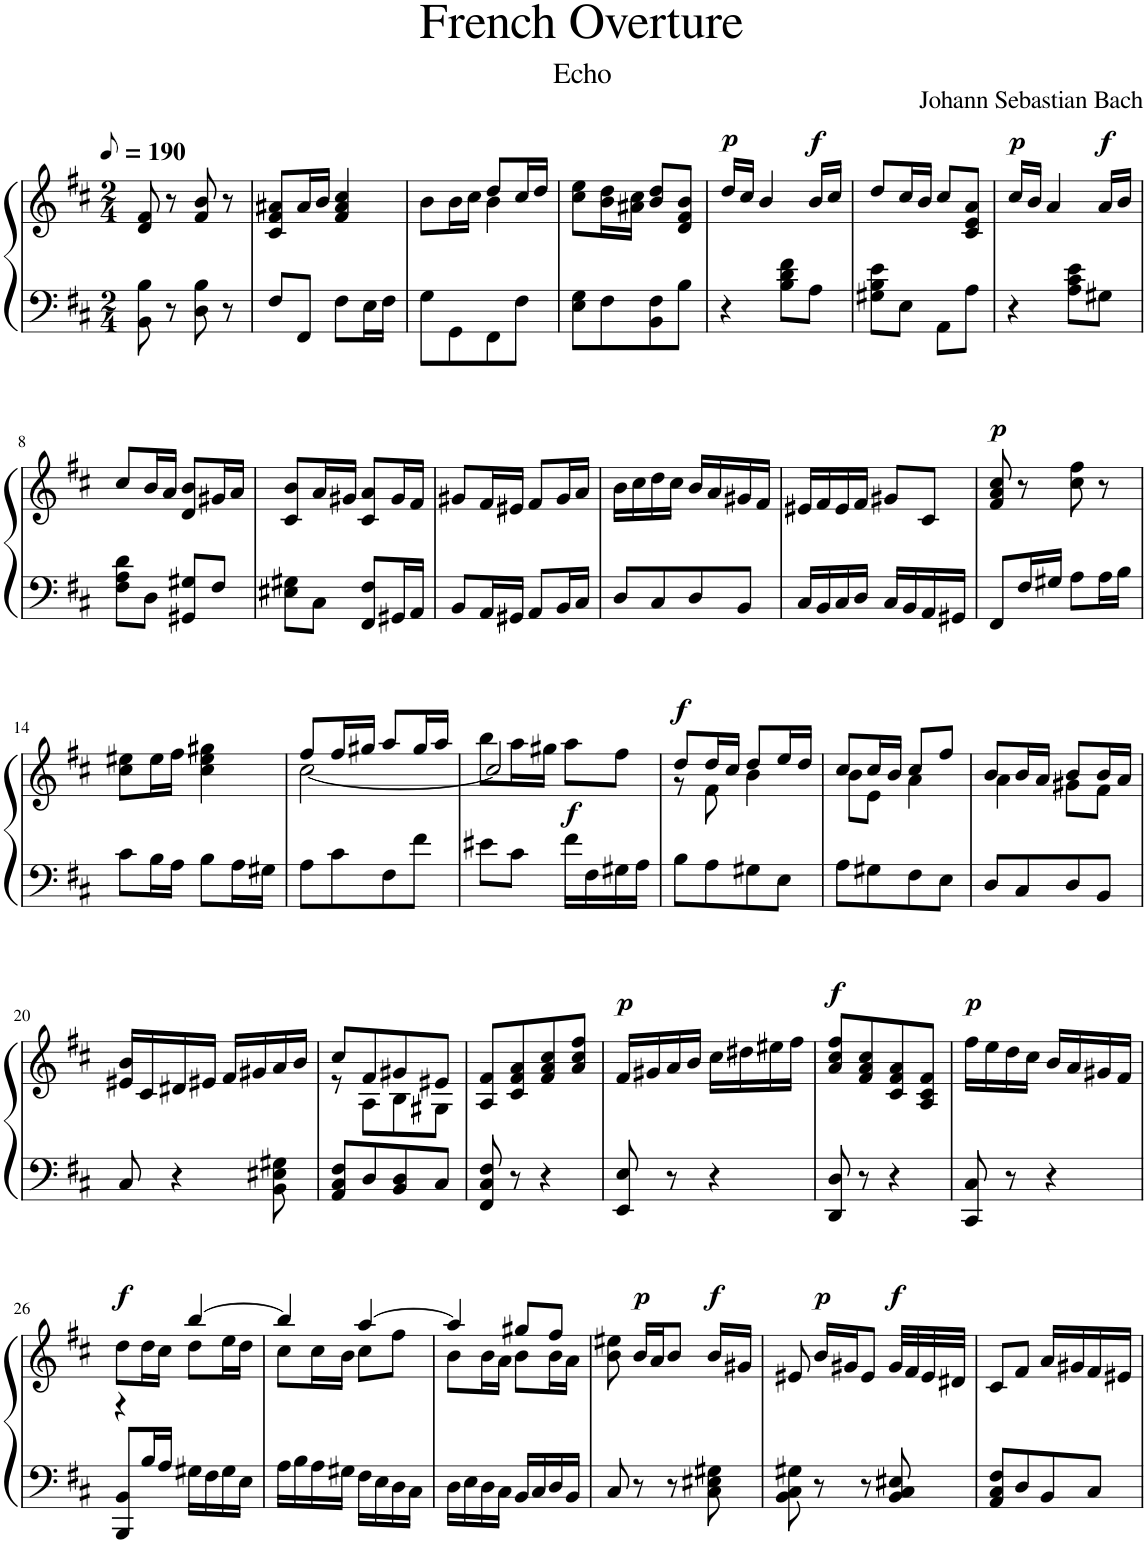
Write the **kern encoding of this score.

**kern	**kern	**dynam
*part1	*part1	*part1
*staff2	*staff1	*staff1/2
*I"Csembaló	*	*
*I'Csem.	*	*
*clefF4	*clefG2	*
*k[f#c#]	*k[f#c#]	*
*M2/4	*M2/4	*
*MM95	*MM95	*
=1	=1	=1
8BB\ 8B\	8d/ 8f#/	.
8r	8r	.
8D\ 8B\	8f#/ 8b/	.
8r	8r	.
=2	=2	=2
8F#/L	8c#/ 8f#/ 8a#X/L	.
8FF#/J	16a#/L	.
.	16b/JJ	.
8F#\L	4f#/ 4a#/ 4cc#/	.
16E\L	.	.
16F#\JJ	.	.
=3	=3	=3
*	*^	*
8G\L	8b\L	4ryy	.
8GG\	16b\L	.	.
.	16cc#\JJ	.	.
8FF#\	8dd/L	4b\	.
8F#\J	16cc#/L	.	.
.	16dd/JJ	.	.
*	*v	*v	*
=4	=4	=4
8E\ 8G\L	8cc#\ 8ee\L	.
8F#\	16b\ 16dd\L	.
.	16a#X\ 16cc#\JJ	.
8BB\ 8F#\	8b/ 8dd/L	.
8B\J	8d/ 8f#/ 8b/J	.
=5	=5	=5
!	!	!LO:DY:a
4r	16dd/LL	p
.	16cc#/JJ	.
.	4b/	.
8B\ 8d\ 8f#\L	.	.
!	!	!LO:DY:a
8A\J	16b/LL	f
.	16cc#/JJ	.
=6	=6	=6
8G#X\ 8B\ 8e\L	8dd/L	.
8E\J	16cc#/L	.
.	16b/JJ	.
8AA\L	8cc#/L	.
8A\J	8c#/ 8e/ 8a/J	.
=7	=7	=7
!	!	!LO:DY:a
4r	16cc#/LL	p
.	16b/JJ	.
.	4a/	.
8A\ 8c#\ 8e\L	.	.
!	!	!LO:DY:a
8G#X\J	16a/LL	f
.	16b/JJ	.
!!LO:LB:g=z
=8	=8	=8
8F#\ 8A\ 8d\L	8cc#/L	.
8D\J	16b/L	.
.	16a/JJ	.
8GG#X/ 8G#X/L	8d/ 8b/L	.
8F#/J	16g#X/L	.
.	16a/JJ	.
=9	=9	=9
8E#X\ 8G#X\L	8c#/ 8b/L	.
8C#\J	16a/L	.
.	16g#X/JJ	.
8FF#/ 8F#/L	8c#/ 8a/L	.
16GG#X/L	16g#/L	.
16AA/JJ	16f#/JJ	.
=10	=10	=10
8BB/L	8g#X/L	.
16AA/L	16f#/L	.
16GG#X/JJ	16e#X/JJ	.
8AA/L	8f#/L	.
16BB/L	16g#/L	.
16C#/JJ	16a/JJ	.
=11	=11	=11
8D/L	16b\LL	.
.	16cc#\	.
8C#/	16dd\	.
.	16cc#\JJ	.
8D/	16b/LL	.
.	16a/	.
8BB/J	16g#X/	.
.	16f#/JJ	.
=12	=12	=12
16C#/LL	16e#X/LL	.
16BB/	16f#/	.
16C#/	16e#/	.
16D/JJ	16f#/JJ	.
16C#/LL	8g#X/L	.
16BB/	.	.
16AA/	8c#/J	.
16GG#X/JJ	.	.
=13	=13	=13
!	!	!LO:DY:a
8FF#/L	8f#/ 8a/ 8cc#/	p
16F#/L	8r	.
16G#X/JJ	.	.
8A\L	8cc#\ 8ff#\	.
16A\L	8r	.
16B\JJ	.	.
!!LO:LB:g=z
=14	=14	=14
8c#\L	8cc#\ 8ee#X\L	.
16B\L	16ee#\L	.
16A\JJ	16ff#\JJ	.
8B\L	4cc#\ 4ee#\ 4gg#X\	.
16A\L	.	.
16G#X\JJ	.	.
=15	=15	=15
*	*^	*
8A\L	[<2cc#\	8ff#/L	.
8c#\	.	16ff#/L	.
.	.	16gg#X/JJ	.
8F#\	.	8aa/L	.
8f#\J	.	16gg#/L	.
.	.	16aa/JJ	.
=16	=16	=16	=16
8e#X\L	2cc#/]	8bb\L	.
8c#\J	.	16aa\L	.
.	.	16gg#X\JJ	.
!	!	!	!LO:DY:a=2
16f#\LL	.	8aa\L	f
16F#\	.	.	.
16G#X\	.	8ff#\J	.
16A\JJ	.	.	.
=17	=17	=17	=17
!	!	!	!LO:DY:a
8B\L	8dd/L	8r	f
8A\	16dd/L	8f#\	.
.	16cc#/JJ	.	.
8G#X\	8dd/L	4b\	.
8E\J	16ee/L	.	.
.	16dd/JJ	.	.
=18	=18	=18	=18
8A\L	8cc#/L	8b\L	.
8G#X\	16cc#/L	8e\J	.
.	16b/JJ	.	.
8F#\	8cc#/L	4a\	.
8E\J	8ff#/J	.	.
=19	=19	=19	=19
8D/L	8b/L	4a\	.
8C#/	16b/L	.	.
.	16a/JJ	.	.
8D/	8b/L	8g#X\L	.
8BB/J	16b/L	8f#\J	.
.	16a/JJ	.	.
*	*v	*v	*
!!LO:LB:g=z
=20	=20	=20
8C#/	16e#X/ 16b/LL	.
.	16c#/	.
4r	16d#X/	.
.	16e#X/JJ	.
.	16f#/LL	.
.	16g#X/	.
8BB\ 8E#X\ 8G#X\	16a/	.
.	16b/JJ	.
=21	=21	=21
*	*^	*
8AA/ 8C#/ 8F#/L	8cc#/L	8r	.
8D/	8f#/	8A\L	.
8BB/ 8D/	8g#X/	8B\	.
8C#/J	8e#X/J	8G#X\J	.
*	*v	*v	*
=22	=22	=22
8FF#/ 8C#/ 8F#/	8A/ 8f#/L	.
8r	8c#/ 8f#/ 8a/	.
4r	8f#/ 8a/ 8cc#/	.
.	8a/ 8cc#/ 8ff#/J	.
=23	=23	=23
!	!	!LO:DY:a
8EE/ 8E/	16f#/LL	p
.	16g#X/	.
8r	16a/	.
.	16b/JJ	.
4r	16cc#\LL	.
.	16dd#X\	.
.	16ee#X\	.
.	16ff#\JJ	.
=24	=24	=24
!	!	!LO:DY:a
8DD/ 8D/	8a/ 8cc#/ 8ff#/L	f
8r	8f#/ 8a/ 8cc#/	.
4r	8c#/ 8f#/ 8a/	.
.	8A/ 8c#/ 8f#/J	.
=25	=25	=25
!	!	!LO:DY:a
8CC#/ 8C#/	16ff#\LL	p
.	16ee\	.
8r	16dd\	.
.	16cc#\JJ	.
4r	16b/LL	.
.	16a/	.
.	16g#X/	.
.	16f#/JJ	.
!!LO:LB:g=z
=26	=26	=26
*	*^	*
!	!	!	!LO:DY:a
8BBB/ 8BB/L	8dd\L	4r	f
16B/L	16dd\L	.	.
16A/JJ	16cc#\JJ	.	.
16G#X\LL	8dd\L	[4bb/	.
16F#\	.	.	.
16G#\	16ee\L	.	.
16E\JJ	16dd\JJ	.	.
=27	=27	=27	=27
16A\LL	8cc#\L	4bb/]	.
16B\	.	.	.
16A\	16cc#\L	.	.
16G#X\JJ	16b\JJ	.	.
16F#\LL	8cc#\L	[4aa/	.
16E\	.	.	.
16D\	8ff#\J	.	.
16C#\JJ	.	.	.
=28	=28	=28	=28
16D\LL	8b\L	4aa/]	.
16E\	.	.	.
16D\	16b\L	.	.
16C#\JJ	16a\JJ	.	.
16BB/LL	8b\L	8gg#X/L	.
16C#/	.	.	.
16D/	16b\L	8ff#/J	.
16BB/JJ	16a\JJ	.	.
*	*v	*v	*
=29	=29	=29
8C#/	8b\ 8ee#X\	.
!	!	!LO:DY:a
8r	16b/LL	p
.	16a/J	.
8r	8b/J	.
!	!	!LO:DY:a
8C#\ 8E#X\ 8G#X\	16b/LL	f
.	16g#X/JJ	.
=30	=30	=30
8BB\ 8C#\ 8G#X\	8e#X/	.
!	!	!LO:DY:a
8r	16b/LL	p
.	16g#X/J	.
8r	8e#/J	.
!	!	!LO:DY:a
8BB/ 8C#/ 8E#X/	32g#/LLL	f
.	32f#/	.
.	32e#/	.
.	32d#X/JJJ	.
=31	=31	=31
8AA/ 8C#/ 8F#/L	8c#/L	.
8D/	8f#/J	.
8BB/	16a/LL	.
.	16g#X/	.
8C#/J	16f#/	.
.	16e#X/JJ	.
=	=	=
*-	*-	*-
